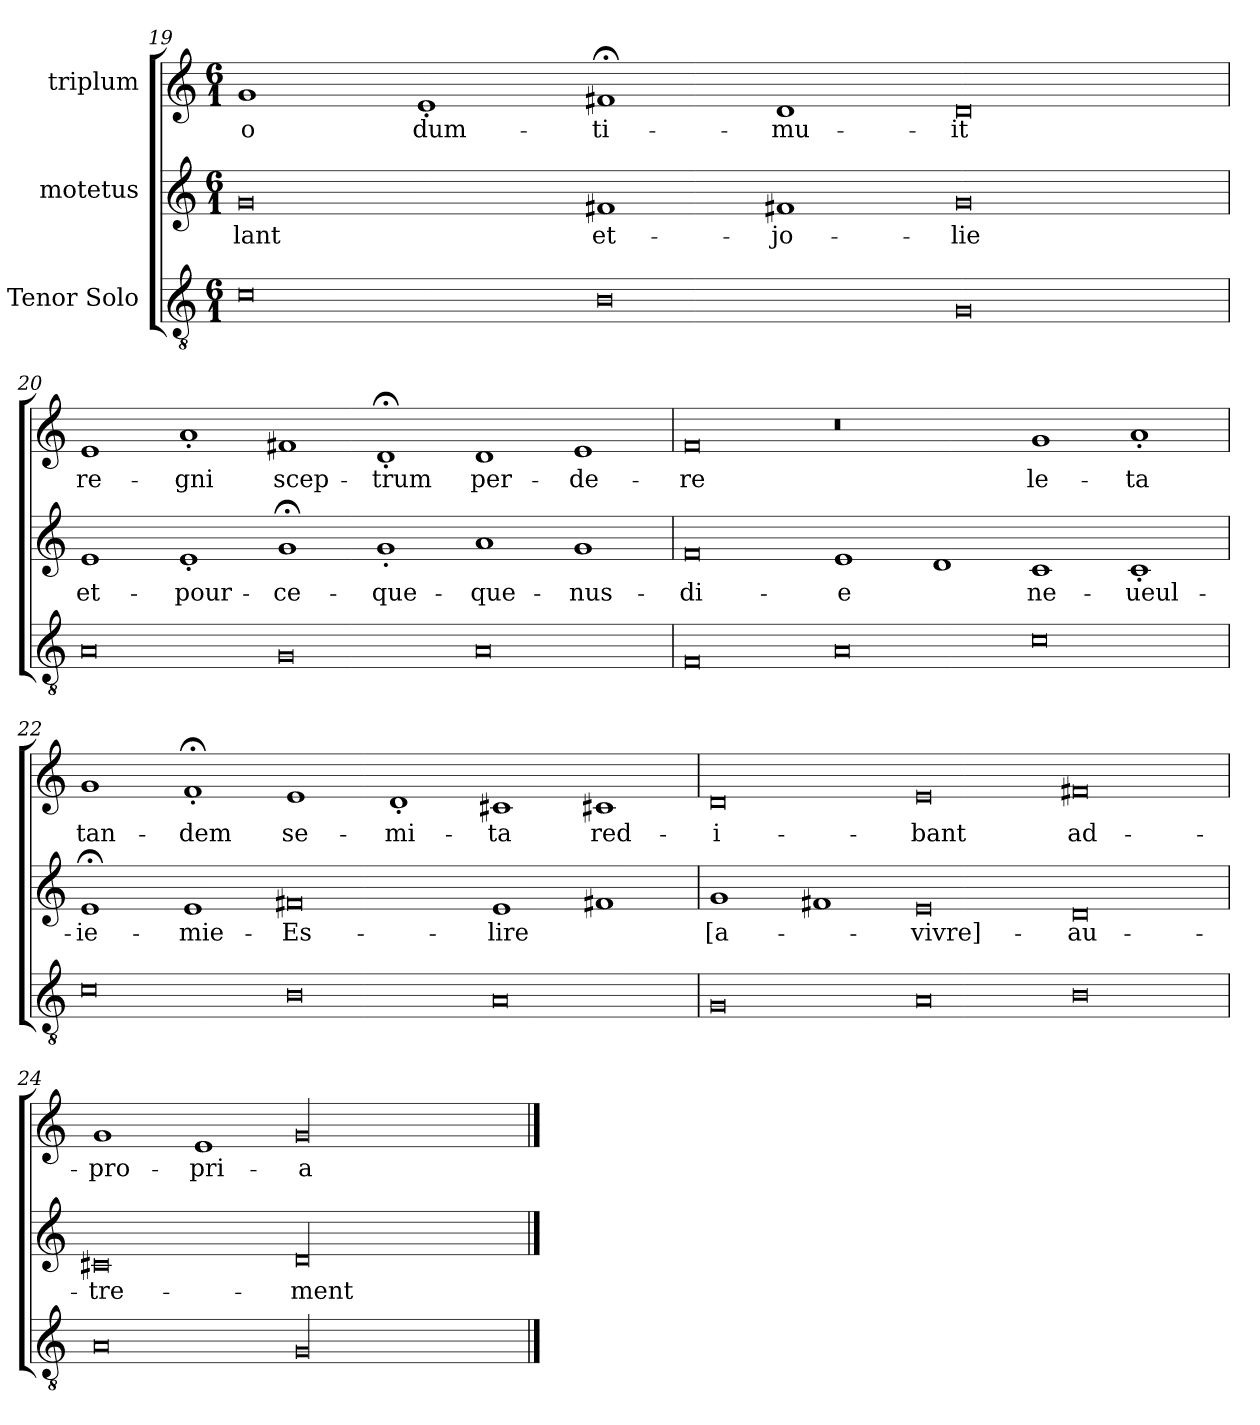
**kern	**kern	**text	**kern	**text
*part3	*part2	*part2	*part1	*part1
*staff3	*staff2	*staff2	*staff1	*staff1
*I"Tenor Solo	*I"motetus	*	*I"triplum	*
*clefGv2	*clefG2	*	*clefG2	*
*k[]	*k[]	*	*k[]	*
*C:	*C:	*	*C:	*
*M6/1	*M6/1	*	*M6/1	*
=19	=19	=19	=19	=19
0c\	0g/	-lant	1g/	-o
.	.	.	1e'/	dum-
0B\	1f#X/	et-	1f#X;</	ti-
.	1f#X/	jo-	1d/	-mu-
0G/	0g/	-lie	0d/	-it
=20	=20	=20	=20	=20
0A/	1e/	et-	1e/	re-
.	1e'/	pour-	1a'/	-gni
0G/	1g;</	ce-	1f#X/	scep-
.	1g'/	que-	1d;<'/	-trum
0A/	1a/	que-	1d/	per-
.	1g/	nus-	1e/	-de-
=21	=21	=21	=21	=21
0F/	0f/	di-	0f/	-re
0A/	1e/	-e	0r	.
.	1d/	.	.	.
0c\	1c/	ne-	1g/	le-
.	1c'/	ueul-	1a'/	-ta
!!LO:PB:g=z
=22	=22	=22	=22	=22
0c\	1e;</	ie-	1g/	tan-
.	1e/	mie-	1f;<'/	-dem
0B\	0f#X/	Es-	1e/	se-
.	.	.	1d'/	-mi-
0A/	1e/	-lire	1c#X/	-ta
.	1f#X/	.	1c#X/	red-
=23	=23	=23	=23	=23
0G/	1g/	[a-	0d/	-i-
.	1f#X/	.	.	.
0A/	0e/	vivre]-	0e/	-bant
0B\	0d/	au-	0f#X/	ad-
=24	=24	=24	=24	=24
0A/	0c#X/	-tre-	1g/	pro-
.	.	.	1e/	-pri-
00G/	00d/	-ment	00g/	-a
==	==	==	==	==
*-	*-	*-	*-	*-
